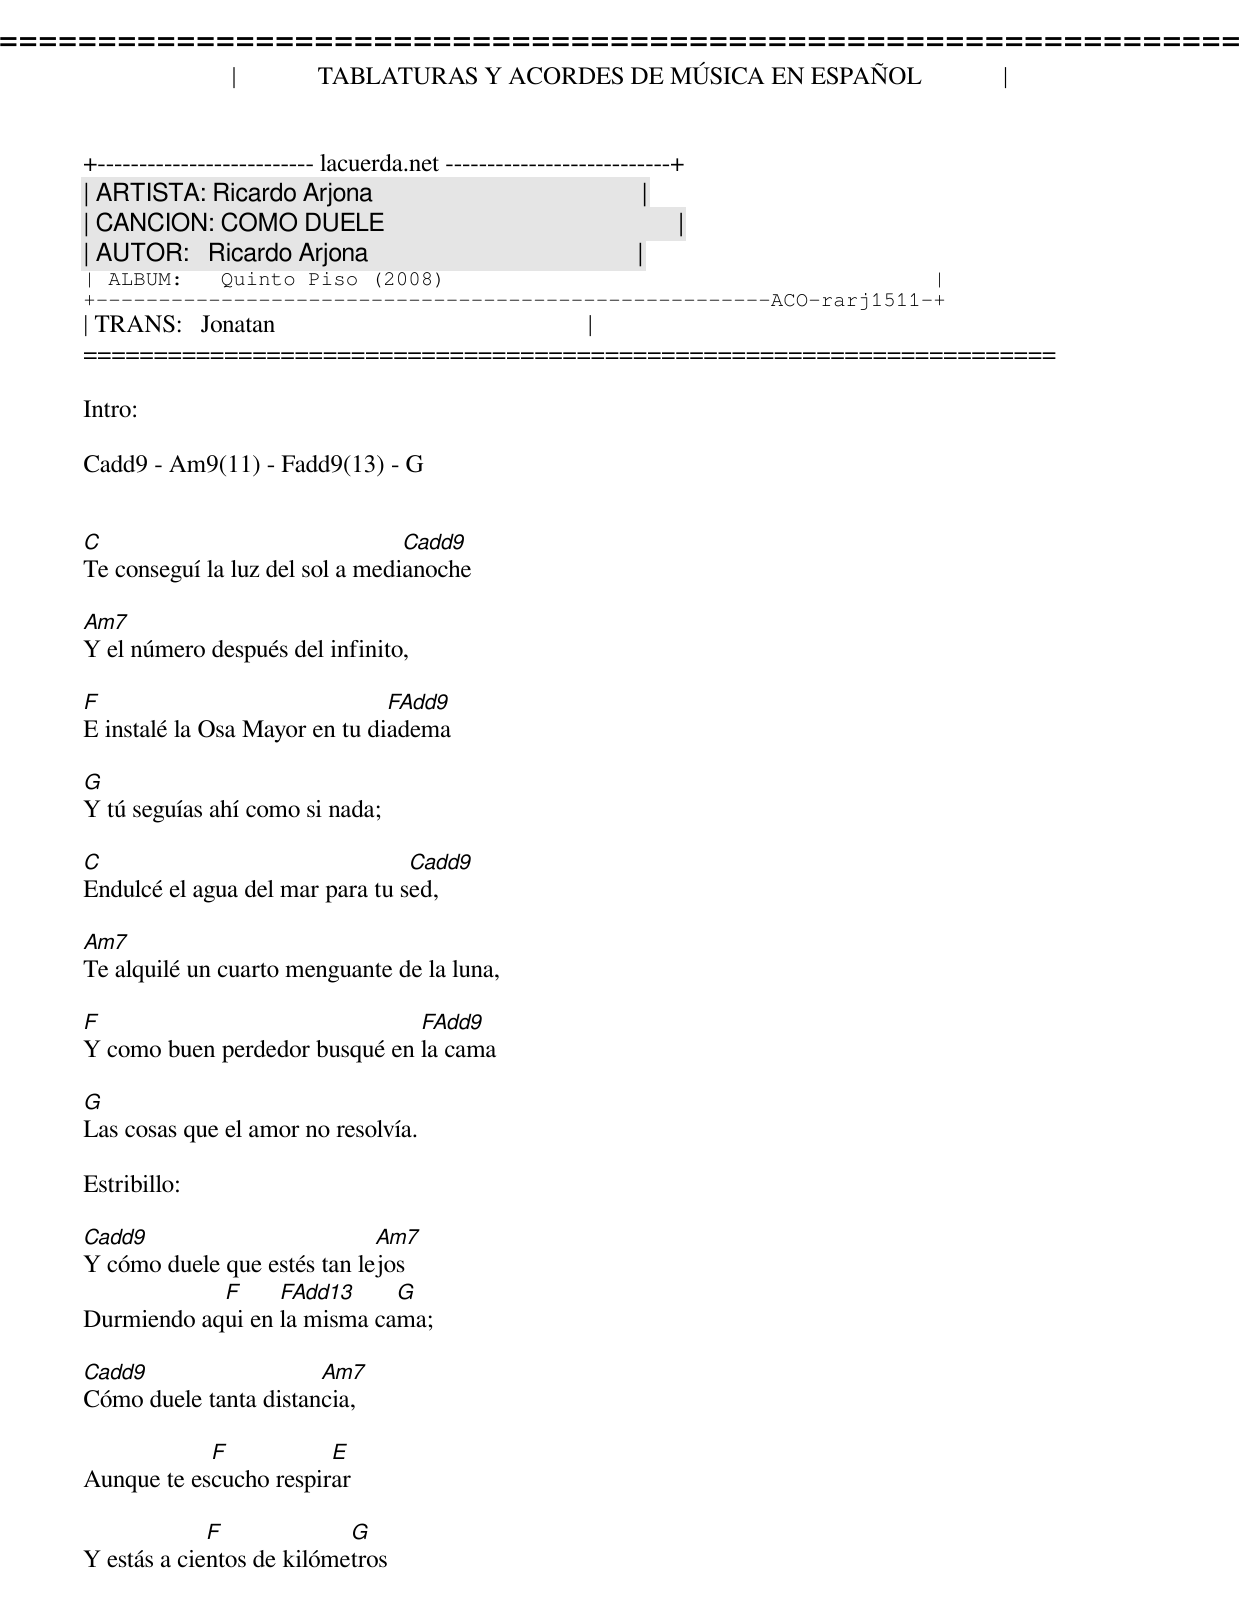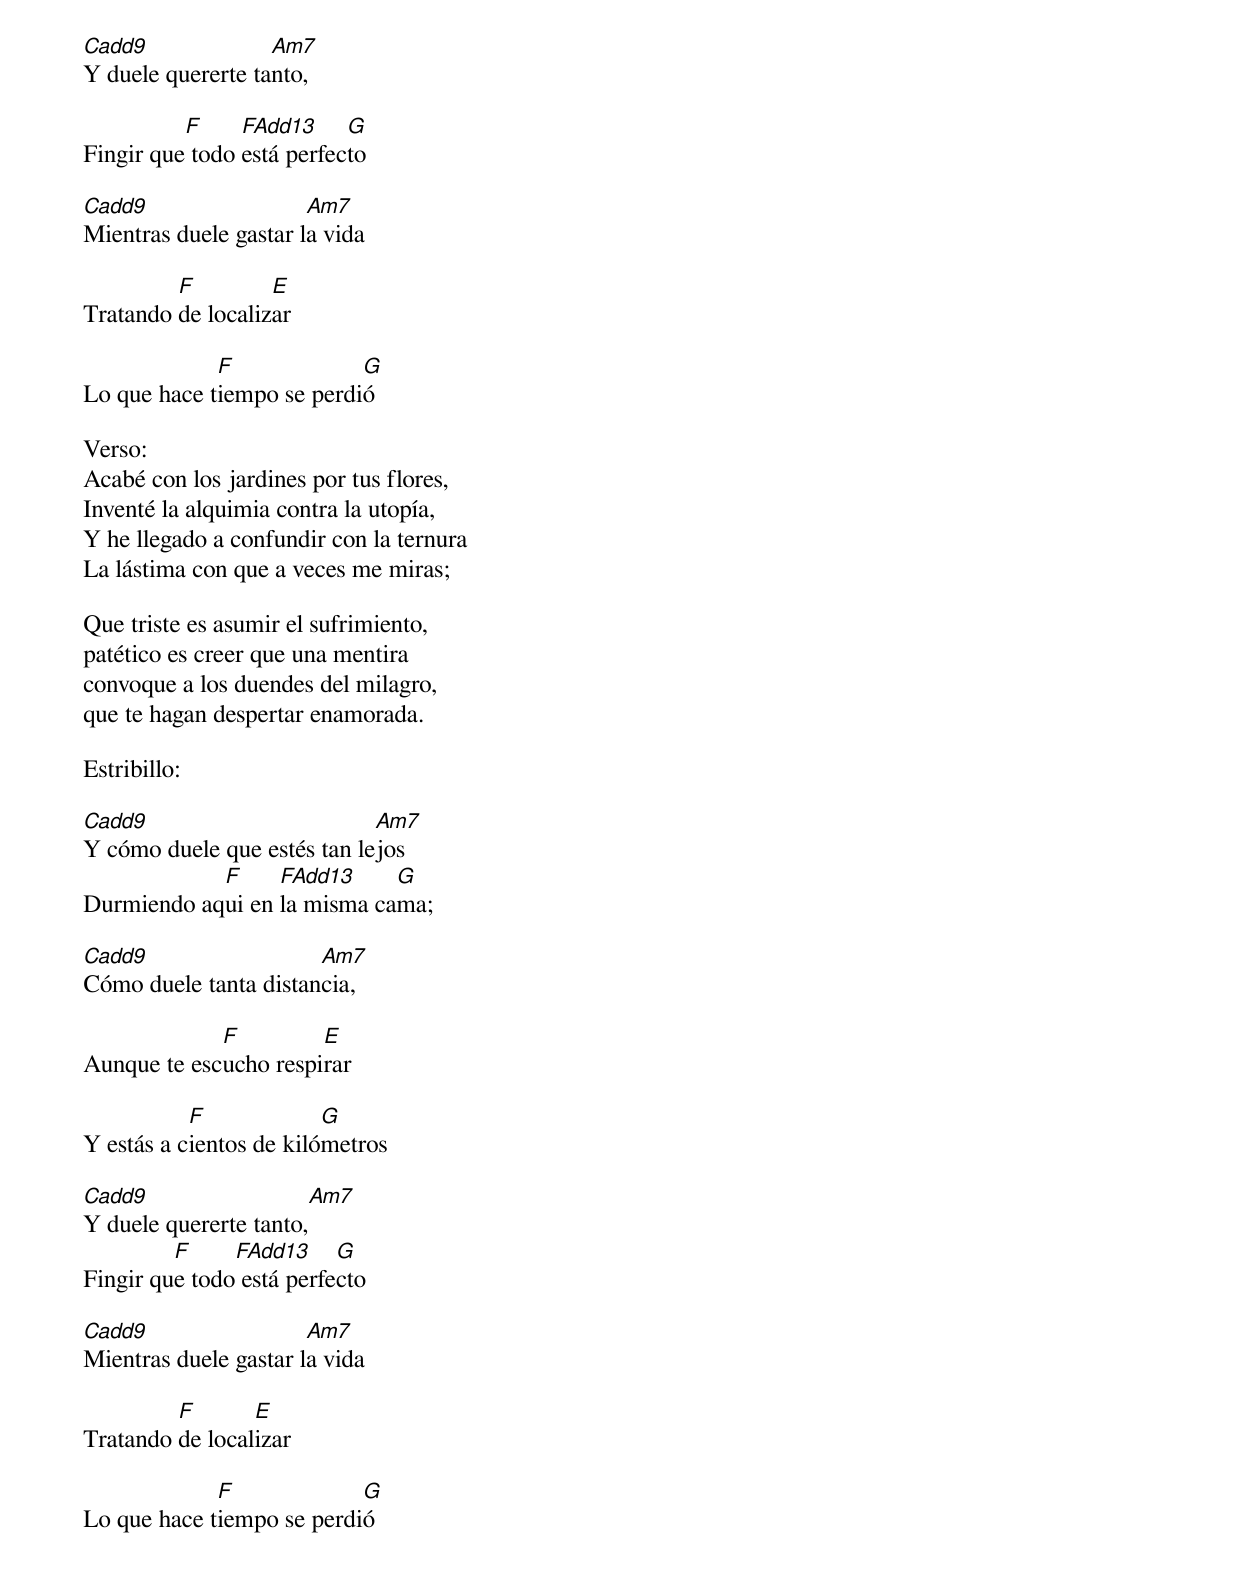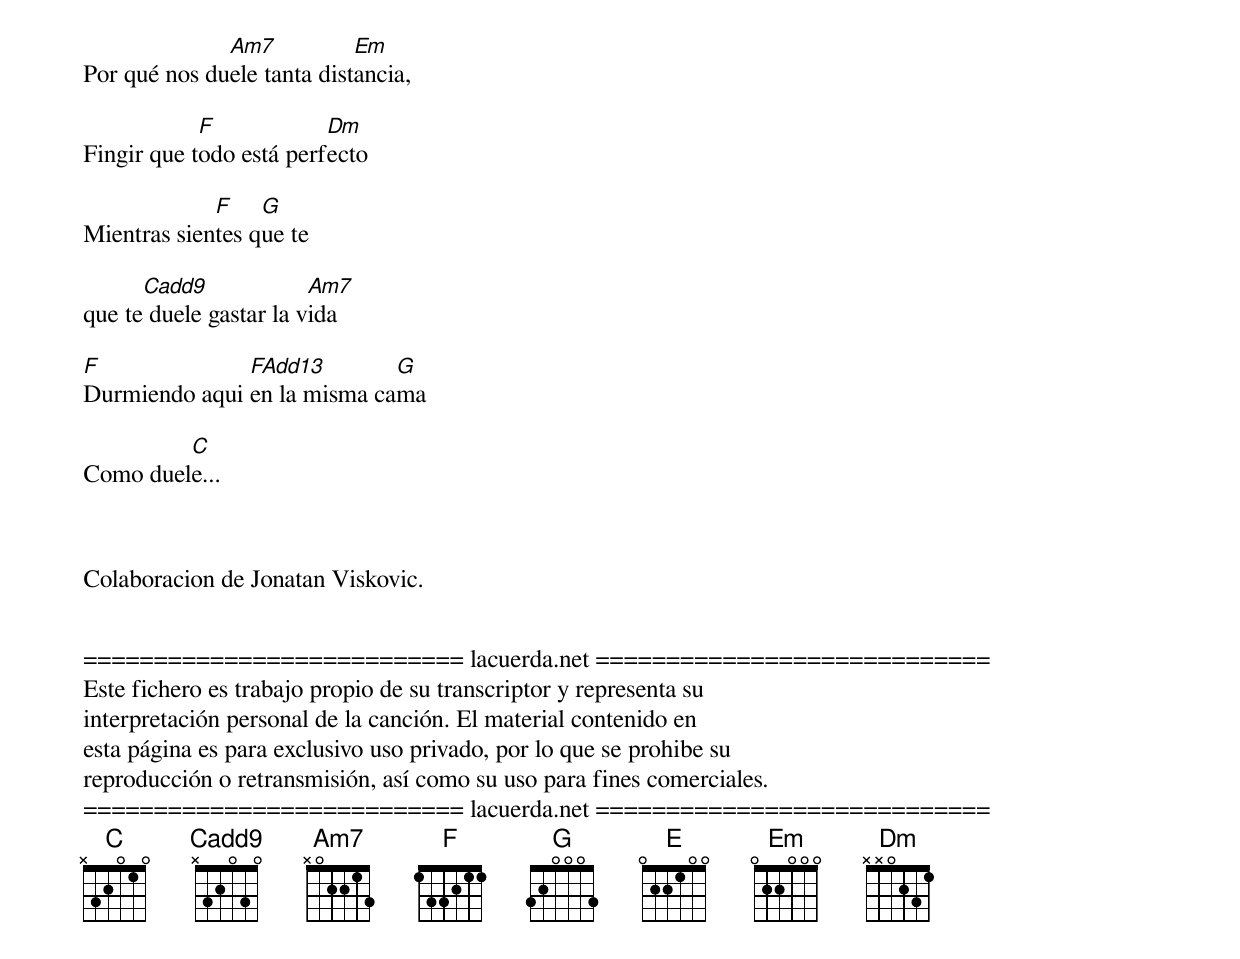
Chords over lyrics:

=====================================================================
|             TABLATURAS Y ACORDES DE MÚSICA EN ESPAÑOL             |
+-------------------------- lacuerda.net ---------------------------+
| ARTISTA: Ricardo Arjona                                           |
| CANCION: COMO DUELE                                               |
| AUTOR:   Ricardo Arjona                                           |
| ALBUM:   Quinto Piso (2008)                                       |
+------------------------------------------------------ACO-rarj1511-+
| TRANS:   Jonatan                                                  |
=====================================================================

Intro:

Cadd9 - Am9(11) - Fadd9(13) - G


C                                Cadd9
Te conseguí la luz del sol a medianoche

Am7
Y el número después del infinito,

F                              FAdd9
E instalé la Osa Mayor en tu diadema

G
Y tú seguías ahí como si nada;

C                                Cadd9
Endulcé el agua del mar para tu sed,

Am7
Te alquilé un cuarto menguante de la luna,

F                              FAdd9
Y como buen perdedor busqué en la cama

G
Las cosas que el amor no resolvía.

Estribillo:

Cadd9                        Am7
Y cómo duele que estés tan lejos
            F     FAdd13     G
Durmiendo aqui en la misma cama;

Cadd9                  Am7
Cómo duele tanta distancia,

            F           E
Aunque te escucho respirar

             F             G
Y estás a cientos de kilómetros

Cadd9              Am7
Y duele quererte tanto,

          F     FAdd13     G
Fingir que todo está perfecto

Cadd9                  Am7
Mientras duele gastar la vida

         F         E
Tratando de localizar

             F             G
Lo que hace tiempo se perdió

Verso:
Acabé con los jardines por tus flores,
Inventé la alquimia contra la utopía,
Y he llegado a confundir con la ternura
La lástima con que a veces me miras;

Que triste es asumir el sufrimiento,
patético es creer que una mentira
convoque a los duendes del milagro,
que te hagan despertar enamorada.

Estribillo:

Cadd9                        Am7
Y cómo duele que estés tan lejos
            F     FAdd13     G
Durmiendo aqui en la misma cama;

Cadd9                  Am7
Cómo duele tanta distancia,

             F         E
Aunque te escucho respirar

           F             G
Y estás a cientos de kilómetros

Cadd9                        Am7
Y duele quererte tanto,
         F     FAdd13     G
Fingir que todo está perfecto

Cadd9                  Am7
Mientras duele gastar la vida

         F       E
Tratando de localizar

             F             G
Lo que hace tiempo se perdió

              Am7           Em
Por qué nos duele tanta distancia,

            F            Dm
Fingir que todo está perfecto

             F    G
Mientras sientes que te

      Cadd9             Am7
que te duele gastar la vida

F              FAdd13        G
Durmiendo aqui en la misma cama

         C
Como duele...


Cadd9: 032033
Am9(11): x02233
Fadd9(13): xx3233
Fadd13: 133231
Fadd9: 133213

Colaboracion de Jonatan Viskovic.


=========================== lacuerda.net ============================
Este fichero es trabajo propio de su transcriptor y representa su
interpretación personal de la canción. El material contenido en
esta página es para exclusivo uso privado, por lo que se prohibe su
reproducción o retransmisión, así como su uso para fines comerciales.
=========================== lacuerda.net ============================
